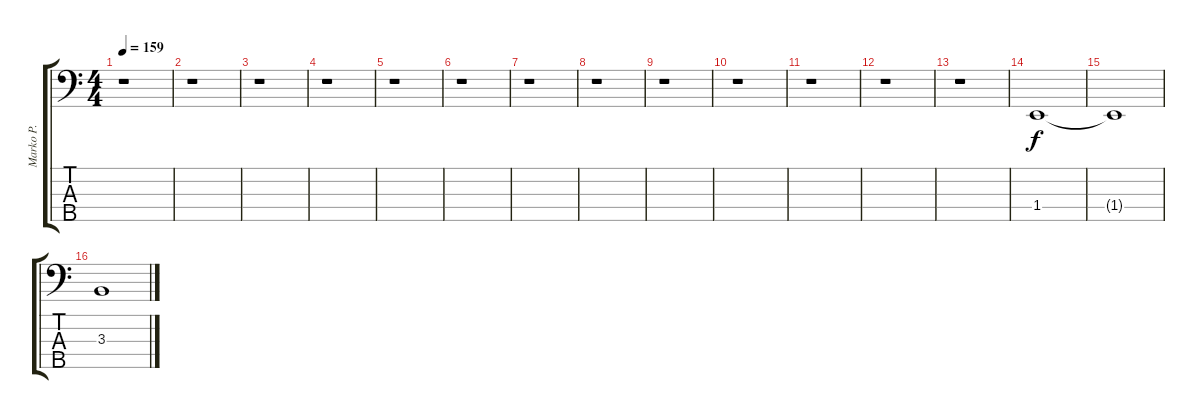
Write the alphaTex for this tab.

\track ("Marko P." "Marko P.") {instrument electricbassfinger}
\staff {score tabs}
\tuning (Gb2 Db2 Ab1 Eb1 Bb0) {hide}
\ts (4 4)
\tempo 159
\clef f4
\ks c
r.1{dy f} |
r.1 |
r.1 |
r.1 |
r.1 |
r.1 |
r.1 |
r.1 |
r.1 |
r.1 |
r.1 |
r.1 |
r.1 |
1.4.1 |
1.4{t}.1 |
3.3.1
